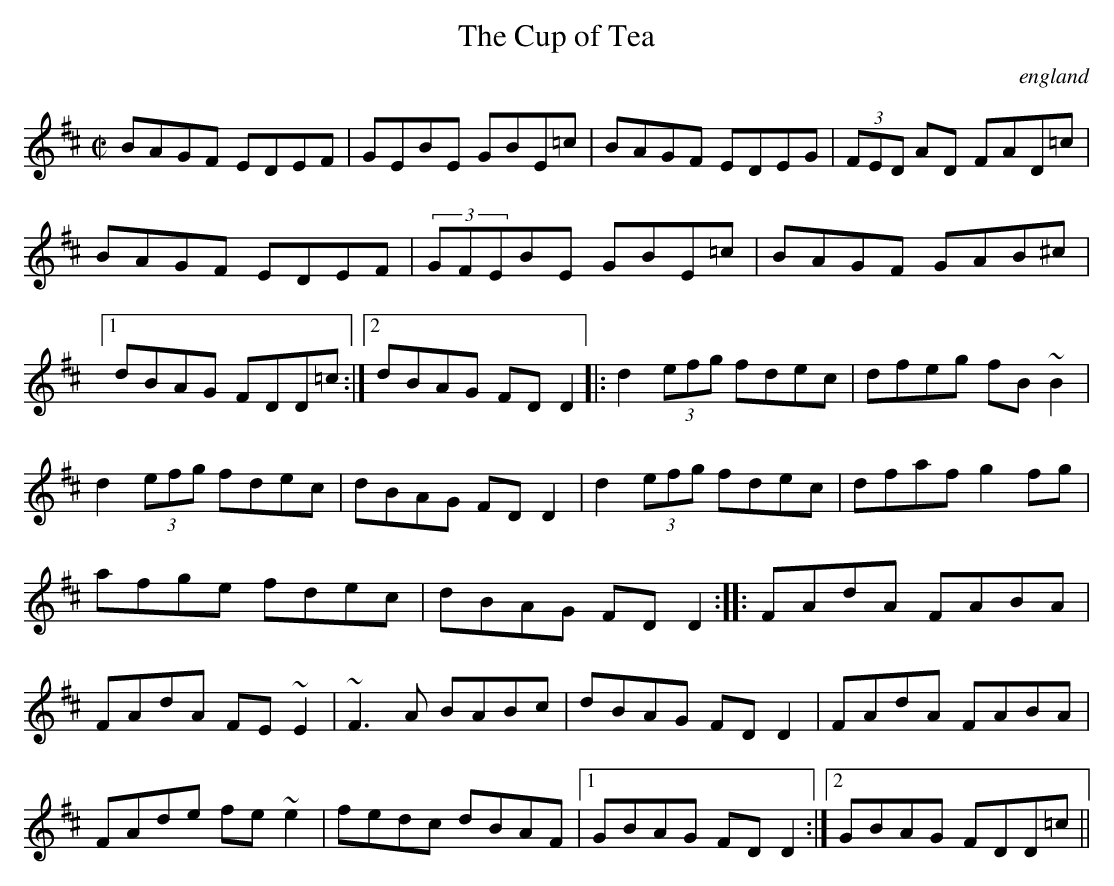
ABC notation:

X:1
T:Cup of Tea, The
O:england
M:C|
K:EDor
BAGF EDEF|GEBE GBE=c|BAGF EDEG|(3FED AD FAD=c|\
BAGF EDEF|(3GFEBE GBE=c|BAGF GAB^c|1 dBAG FDD=c:|2 dBAG FDD2\
|:d2 (3efg fdec|dfeg fB~B2|d2 (3efg fdec|dBAG FDD2|\
d2 (3efg fdec|dfaf g2fg|afge fdec|dBAG FDD2::\
FAdA FABA|FAdA FE~E2|~F3A BABc|dBAG FDD2|\
FAdA FABA|FAde fe~e2|fedc dBAF|1 GBAG FDD2:|2 GBAG FDD=c||
